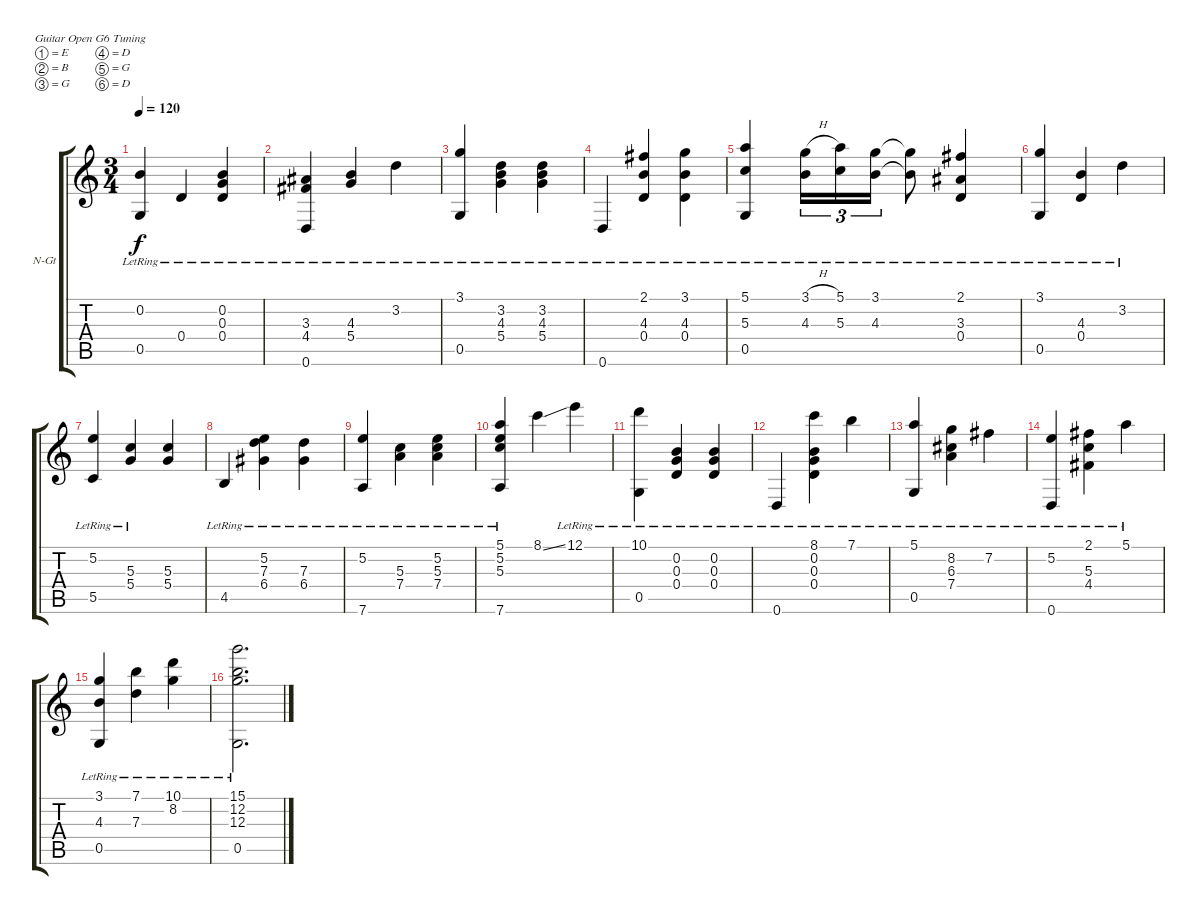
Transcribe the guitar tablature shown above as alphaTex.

\bracketExtendMode groupsimilarinstruments
\firstSystemTrackNameOrientation horizontal
\otherSystemsTrackNameOrientation horizontal
\track ("Piste 1" "N-Gt") {instrument acousticguitarnylon}
\staff {score tabs}
\tuning (E4 B3 G3 D3 G2 D2)
\ts (3 4)
\tempo 120
\clef g2
\ks c
(0.2{lr} 0.5{lr}).4{dy f} 0.4{lr}.4 (0.2{lr} 0.3{lr} 0.4{lr}).4 |
(3.3{lr} 4.4{lr} 0.6{lr}).4 (4.3{lr} 5.4{lr}).4 3.2{lr}.4 |
(3.1{lr} 0.5{lr}).4 (3.2{lr} 4.3{lr} 5.4{lr}).4 (3.2{lr} 4.3{lr} 5.4{lr}).4 |
0.6{lr}.4 (2.1{lr} 4.3{lr} 0.4{lr}).4 (3.1{lr} 4.3{lr} 0.4{lr}).4 |
(5.1{lr} 5.3{lr} 0.5{lr}).4 (3.1{h} 4.3{lr}).16{tu (3 2)} (5.1{lr} 5.3{lr}).16{tu (3 2)} (3.1{lr} 4.3{lr}).16{tu (3 2)} (3.1{lr t} 4.3{lr t}).8 (2.1{lr} 3.3{lr} 0.4{lr}).4 |
(3.1{lr} 0.5{lr}).4 (4.3{lr} 0.4{lr}).4 3.2{lr}.4 |
(5.2{lr} 5.5{lr}).4 (5.3{lr} 5.4{lr}).4 (5.3 5.4).4 |
4.5{lr}.4 (5.2{lr} 7.3{lr} 6.4{lr}).4 (7.3{lr} 6.4{lr}).4 |
(5.2{lr} 7.6{lr}).4 (5.3{lr} 7.4{lr}).4 (5.2{lr} 5.3{lr} 7.4{lr}).4 |
(5.1{lr} 5.2{lr} 5.3{lr} 7.6{lr}).4 8.1{ss}.4 12.1{lr}.4 |
(10.1{lr} 0.5{lr}).4 (0.2{lr} 0.3{lr} 0.4{lr}).4 (0.2{lr} 0.3{lr} 0.4{lr}).4 |
0.6{lr}.4 (8.1{lr} 0.2{lr} 0.3{lr} 0.4{lr}).4 7.1{lr}.4 |
(5.1{lr} 0.5{lr}).4 (8.2{lr} 6.3{lr} 7.4{lr}).4 7.2{lr}.4 |
(5.2{lr} 0.6{lr}).4 (2.1{lr} 5.3{lr} 4.4{lr}).4 5.1{lr}.4 |
(3.1{lr} 4.3{lr} 0.5{lr}).4 (7.1{lr} 7.3{lr}).4 (10.1{lr} 8.2{lr}).4 |
(15.1{lr} 12.2{lr} 12.3{lr} 0.5{lr}).2{d}
